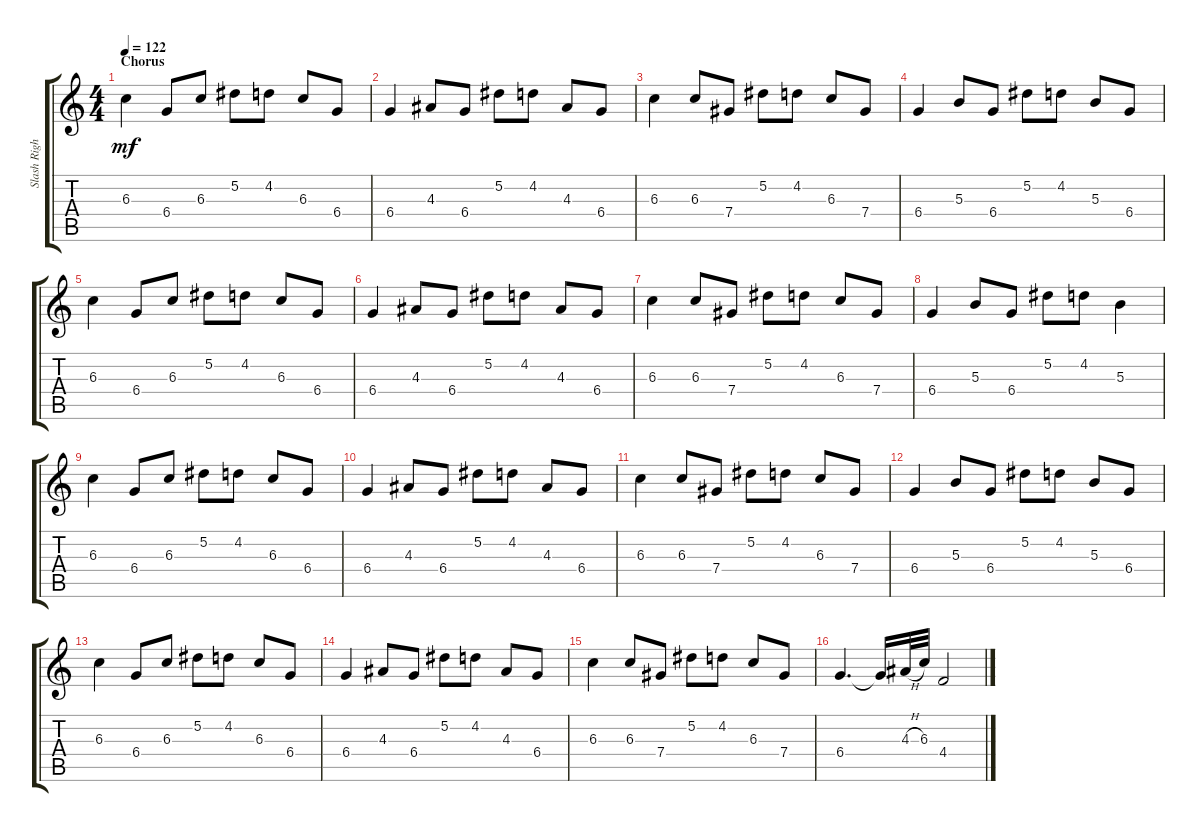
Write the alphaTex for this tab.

\track ("Slash Right" "Slash Righ") {instrument overdrivenguitar}
\staff {score tabs}
\tuning (Eb4 Bb3 Gb3 Db3 Ab2 Eb2) {hide}
\ts (4 4)
\section ("" "Chorus")
\tempo 122
\clef g2
\ks c
6.3.4{dy mf} 6.4.8 6.3.8 5.2.8 4.2.8 6.3.8 6.4.8 |
6.4.4 4.3.8 6.4.8 5.2.8 4.2.8 4.3.8 6.4.8 |
6.3.4 6.3.8 7.4.8 5.2.8 4.2.8 6.3.8 7.4.8 |
6.4.4 5.3.8 6.4.8 5.2.8 4.2.8 5.3.8 6.4.8 |
6.3.4 6.4.8 6.3.8 5.2.8 4.2.8 6.3.8 6.4.8 |
6.4.4 4.3.8 6.4.8 5.2.8 4.2.8 4.3.8 6.4.8 |
6.3.4 6.3.8 7.4.8 5.2.8 4.2.8 6.3.8 7.4.8 |
6.4.4 5.3.8 6.4.8 5.2.8 4.2.8 5.3.4 |
6.3.4 6.4.8 6.3.8 5.2.8 4.2.8 6.3.8 6.4.8 |
6.4.4 4.3.8 6.4.8 5.2.8 4.2.8 4.3.8 6.4.8 |
6.3.4 6.3.8 7.4.8 5.2.8 4.2.8 6.3.8 7.4.8 |
6.4.4 5.3.8 6.4.8 5.2.8 4.2.8 5.3.8 6.4.8 |
6.3.4 6.4.8 6.3.8 5.2.8 4.2.8 6.3.8 6.4.8 |
6.4.4 4.3.8 6.4.8 5.2.8 4.2.8 4.3.8 6.4.8 |
6.3.4 6.3.8 7.4.8 5.2.8 4.2.8 6.3.8 7.4.8 |
6.4.4{d} 6.4{t}.16 4.3{h}.32 6.3.32 4.4.2
